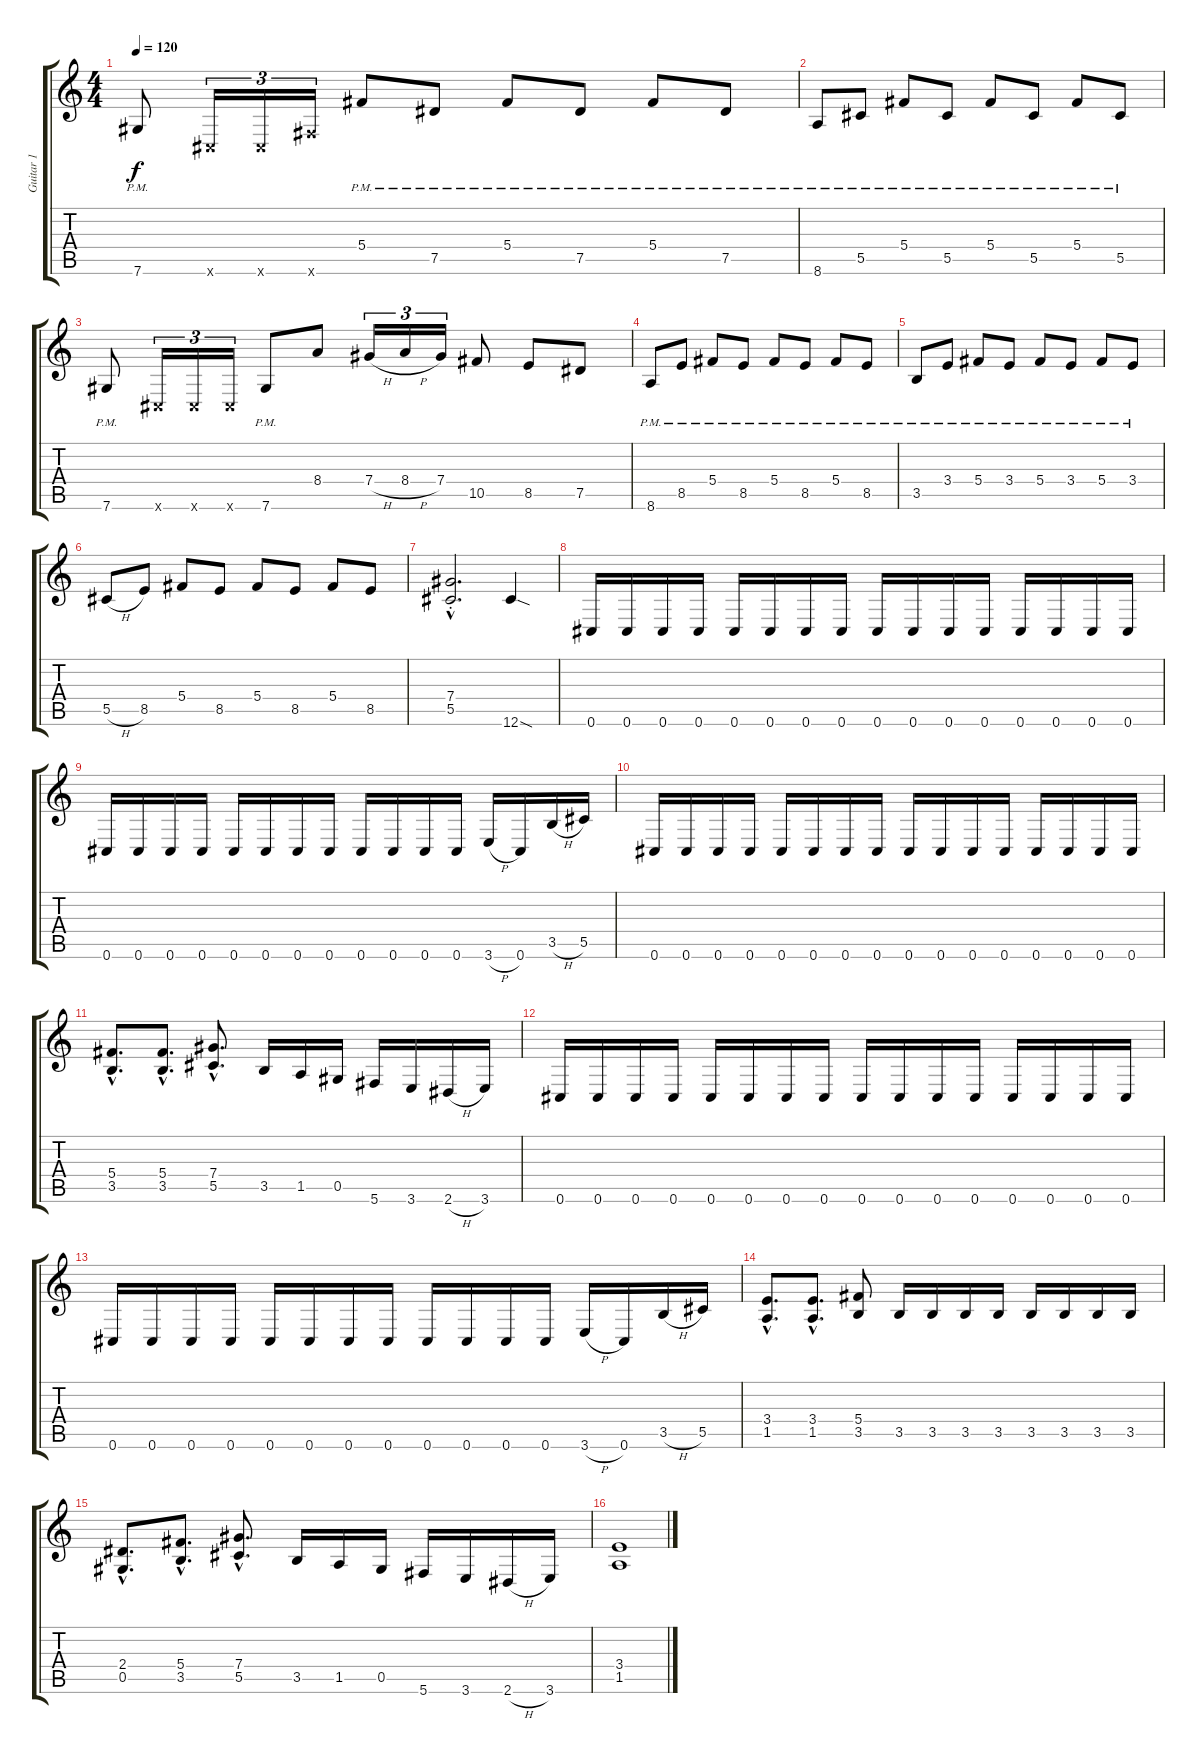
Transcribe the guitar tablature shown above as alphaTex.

\track ("Guitar 1" "Guitar 1") {instrument overdrivenguitar}
\staff {score tabs}
\tuning (Eb4 Bb3 Gb3 Db3 Ab2 Db2) {hide}
\ts (4 4)
\tempo 120
\clef g2
\ks c
7.6{pm}.8{dy f} 0.6{x}.16{tu (3 2)} 0.6{x}.16{tu (3 2)} 5.6{x}.16{tu (3 2)} 5.4{pm}.8 7.5{pm}.8 5.4{pm}.8 7.5{pm}.8 5.4{pm}.8 7.5{pm}.8 |
8.6{pm}.8 5.5{pm}.8 5.4{pm}.8 5.5{pm}.8 5.4{pm}.8 5.5{pm}.8 5.4{pm}.8 5.5{pm}.8 |
7.6{pm}.8 0.6{x}.16{tu (3 2)} 0.6{x}.16{tu (3 2)} 0.6{x}.16{tu (3 2)} 7.6{pm}.8 8.4.8 7.4{h}.16{tu (3 2)} 8.4{h}.16{tu (3 2)} 7.4.16{tu (3 2)} 10.5.8 8.5.8 7.5.8 |
8.6{pm}.8 8.5{pm}.8 5.4{pm}.8 8.5{pm}.8 5.4{pm}.8 8.5{pm}.8 5.4{pm}.8 8.5{pm}.8 |
3.5{pm}.8 3.4{pm}.8 5.4{pm}.8 3.4{pm}.8 5.4{pm}.8 3.4{pm}.8 5.4{pm}.8 3.4{pm}.8 |
5.5{h}.8 8.5.8 5.4.8 8.5.8 5.4.8 8.5.8 5.4.8 8.5.8 |
(7.4{hac st} 5.5{hac st}).2{d} 12.6{sod}.4 |
\section ("" "")
0.6.16 0.6.16 0.6.16 0.6.16 0.6.16 0.6.16 0.6.16 0.6.16 0.6.16 0.6.16 0.6.16 0.6.16 0.6.16 0.6.16 0.6.16 0.6.16 |
0.6.16 0.6.16 0.6.16 0.6.16 0.6.16 0.6.16 0.6.16 0.6.16 0.6.16 0.6.16 0.6.16 0.6.16 3.6{h}.16 0.6.16 3.5{h}.16 5.5.16 |
0.6.16 0.6.16 0.6.16 0.6.16 0.6.16 0.6.16 0.6.16 0.6.16 0.6.16 0.6.16 0.6.16 0.6.16 0.6.16 0.6.16 0.6.16 0.6.16 |
(5.4{hac} 3.5{hac}).8{d} (5.4{hac} 3.5{hac}).8{d} (7.4{hac} 5.5{hac}).8{d} 3.5.16 1.5.16 0.5.16 5.6.16 3.6.16 2.6{h}.16 3.6.16 |
0.6.16 0.6.16 0.6.16 0.6.16 0.6.16 0.6.16 0.6.16 0.6.16 0.6.16 0.6.16 0.6.16 0.6.16 0.6.16 0.6.16 0.6.16 0.6.16 |
0.6.16 0.6.16 0.6.16 0.6.16 0.6.16 0.6.16 0.6.16 0.6.16 0.6.16 0.6.16 0.6.16 0.6.16 3.6{h}.16 0.6.16 3.5{h}.16 5.5.16 |
(3.4{hac} 1.5{hac}).8{d} (3.4{hac} 1.5{hac}).8{d} (5.4 3.5).8 3.5.16 3.5.16 3.5.16 3.5.16 3.5.16 3.5.16 3.5.16 3.5.16 |
(2.4{hac} 0.5{hac}).8{d} (5.4{hac} 3.5{hac}).8{d} (7.4{hac} 5.5{hac}).8{d} 3.5.16 1.5.16 0.5.16 5.6.16 3.6.16 2.6{h}.16 3.6.16 |
(3.4 1.5).1
